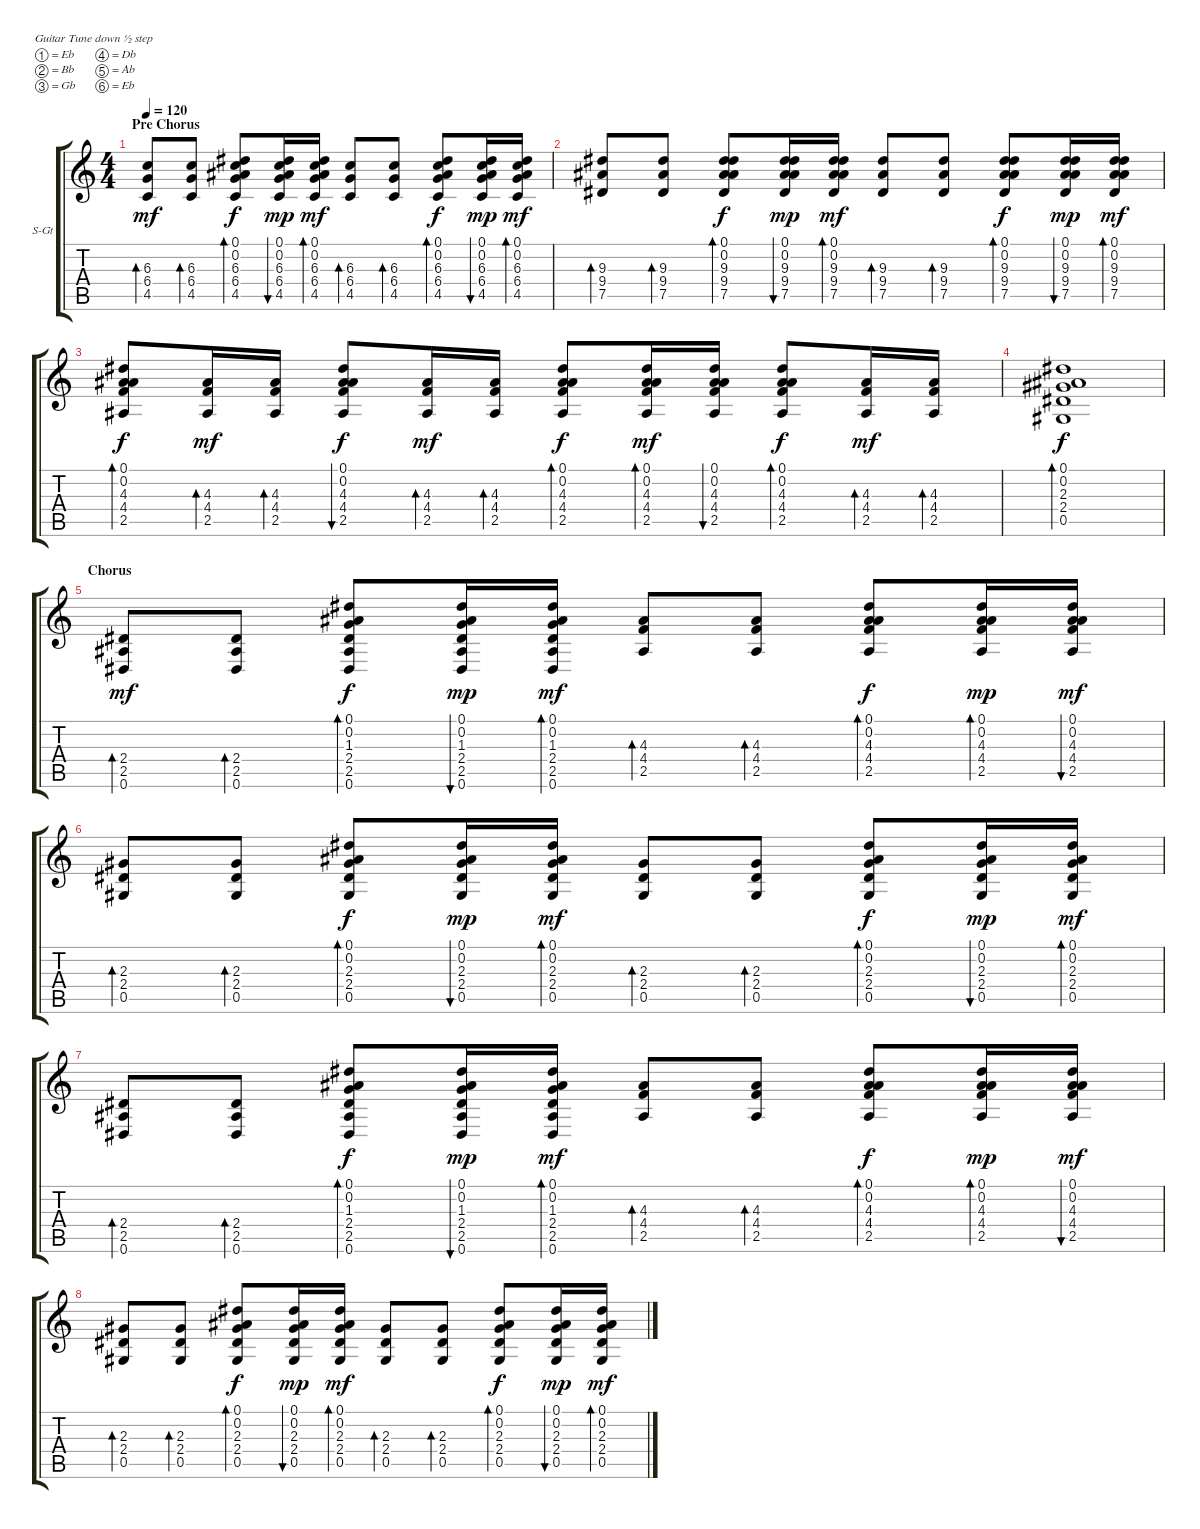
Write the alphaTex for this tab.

\defaultSystemsLayout 4
\bracketExtendMode groupsimilarinstruments
\firstSystemTrackNameOrientation horizontal
\otherSystemsTrackNameOrientation horizontal
\track ("Steel Guitar" "S-Gt") {instrument acousticguitarsteel}
\staff {score tabs}
\tuning (Eb4 Bb3 Gb3 Db3 Ab2 Eb2)
\ts (4 4)
\section ("" "Pre Chorus")
\tempo 120
\clef g2
\ks c
(6.4 4.5 6.3).8{bd 37 dy mf} (4.5 6.4 6.3).8{bd 37} (4.5 6.4 6.3 0.2 0.1).8{bd 37 dy f} (0.1 0.2 6.3 6.4 4.5).16{bu 36 dy mp} (4.5 6.4 6.3 0.2 0.1).16{bd 36 dy mf} (6.4 4.5 6.3).8{bd 37} (4.5 6.4 6.3).8{bd 37} (4.5 6.4 6.3 0.2 0.1).8{bd 37 dy f} (0.1 0.2 6.3 6.4 4.5).16{bu 36 dy mp} (4.5 6.4 6.3 0.2 0.1).16{bd 36 dy mf} |
(9.4 7.5 9.3).8{bd 37} (7.5 9.4 9.3).8{bd 37} (7.5 9.4 9.3 0.2 0.1).8{bd 37 dy f} (0.1 0.2 9.3 9.4 7.5).16{bu 36 dy mp} (7.5 9.4 9.3 0.2 0.1).16{bd 36 dy mf} (9.4 7.5 9.3).8{bd 37} (7.5 9.4 9.3).8{bd 37} (7.5 9.4 9.3 0.2 0.1).8{bd 37 dy f} (0.1 0.2 9.3 9.4 7.5).16{bu 36 dy mp} (7.5 9.4 9.3 0.2 0.1).16{bd 36 dy mf} |
(4.4 2.5 4.3 0.2 0.1).8{bd 37 dy f} (2.5 4.4 4.3).16{bd 37 dy mf} (2.5 4.4 4.3).16{bd 37} (0.1 0.2 4.3 4.4 2.5).8{bu 36 dy f} (2.5 4.4 4.3).16{bd 36 dy mf} (4.4 2.5 4.3).16{bd 37} (2.5 4.4 4.3 0.2 0.1).8{bd 37 dy f} (2.5 4.4 4.3 0.2 0.1).16{bd 37 dy mf} (0.1 0.2 4.3 4.4 2.5).16{bu 36} (2.5 4.4 4.3 0.2 0.1).8{bd 36 dy f} (2.5 4.4 4.3).16{bd 36 dy mf} (2.5 4.4 4.3).16{bd 36} |
(2.4 0.5 2.3 0.2 0.1).1{bd 37 dy f} |
\section ("" "Chorus")
(0.6 2.5 2.4).8{bd 37 dy mf} (2.5 0.6 2.4).8{bd 37} (0.6 2.5 2.4 1.3 0.2 0.1).8{bd 37 dy f} (0.1 0.2 1.3 2.4 2.5 0.6).16{bu 36 dy mp} (0.6 2.5 2.4 1.3 0.2 0.1).16{bd 36 dy mf} (2.5 4.4 4.3).8{bd 35} (2.5 4.4 4.3).8{bd 34} (2.5 4.4 4.3 0.2 0.1).8{bd 33 dy f} (0.1 0.2 4.3 4.4 2.5).16{bd 33 dy mp} (2.5 4.4 4.3 0.2 0.1).16{bu 33 dy mf} |
(2.4 0.5 2.3).8{bd 37} (0.5 2.4 2.3).8{bd 37} (0.5 2.4 2.3 0.2 0.1).8{bd 37 dy f} (0.1 0.2 2.3 2.4 0.5).16{bu 36 dy mp} (0.5 2.4 2.3 0.2 0.1).16{bd 36 dy mf} (2.4 0.5 2.3).8{bd 37} (0.5 2.4 2.3).8{bd 37} (0.5 2.4 2.3 0.2 0.1).8{bd 37 dy f} (0.1 0.2 2.3 2.4 0.5).16{bu 36 dy mp} (0.5 2.4 2.3 0.2 0.1).16{bd 36 dy mf} |
(0.6 2.5 2.4).8{bd 37} (2.5 0.6 2.4).8{bd 37} (0.6 2.5 2.4 1.3 0.2 0.1).8{bd 37 dy f} (0.1 0.2 1.3 2.4 2.5 0.6).16{bu 36 dy mp} (0.6 2.5 2.4 1.3 0.2 0.1).16{bd 36 dy mf} (2.5 4.4 4.3).8{bd 35} (2.5 4.4 4.3).8{bd 34} (2.5 4.4 4.3 0.2 0.1).8{bd 33 dy f} (0.1 0.2 4.3 4.4 2.5).16{bd 33 dy mp} (2.5 4.4 4.3 0.2 0.1).16{bu 33 dy mf} |
(2.4 0.5 2.3).8{bd 37} (0.5 2.4 2.3).8{bd 37} (0.5 2.4 2.3 0.2 0.1).8{bd 37 dy f} (0.1 0.2 2.3 2.4 0.5).16{bu 36 dy mp} (0.5 2.4 2.3 0.2 0.1).16{bd 36 dy mf} (2.4 0.5 2.3).8{bd 37} (0.5 2.4 2.3).8{bd 37} (0.5 2.4 2.3 0.2 0.1).8{bd 37 dy f} (0.1 0.2 2.3 2.4 0.5).16{bu 36 dy mp} (0.5 2.4 2.3 0.2 0.1).16{bd 36 dy mf}
